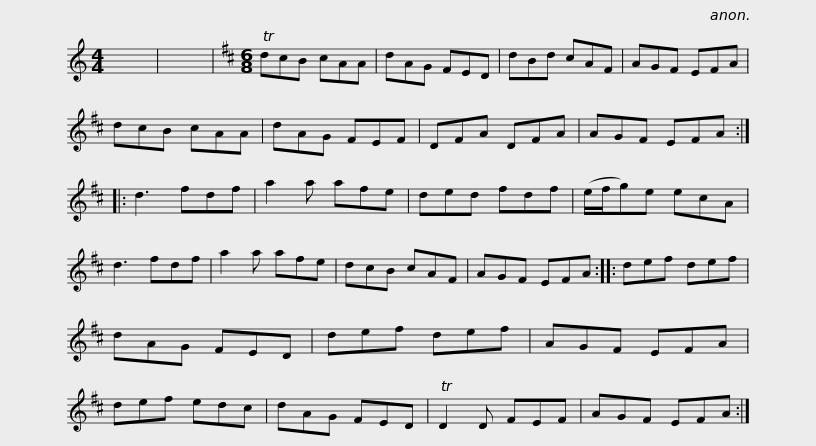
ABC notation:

X:1
L:1/8
M:4/4
I:linebreak $
K:C
V:1 treble
V:1
 x8 | x8 |[K:D][M:6/8] TdcB cAA | dAG FED | dBd cAF | %5
 AGF EFA | dcB cAA | dAG FEF |$ DFA DFA | AGF EFA :: %10
 d3 fdf | a2 a afe | ded fdf | (e/f/g)e ecA | d3 fdf |$ %15
 a2 a afe | dcB cAF | AGF EFA :: def def | dAG FED | %20
 def def | AGF EFA |$ def edc | dAG FED | TD2 D FEF | %25
 AGF EFA :| %26
